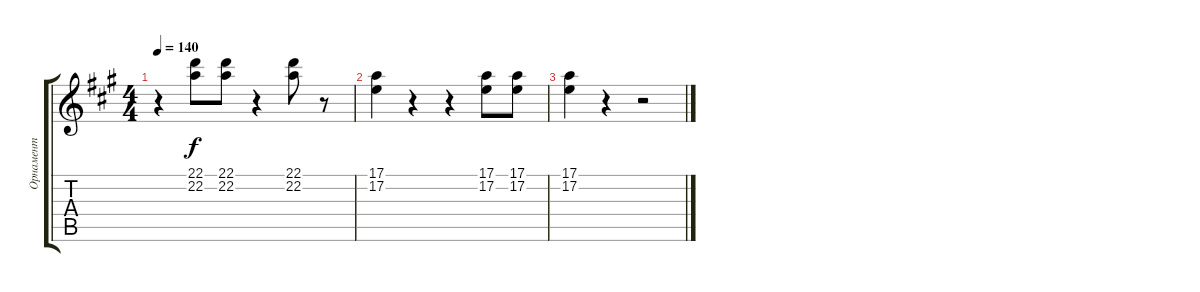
\track ("Орнамент" "Орнамент") {instrument acousticgrandpiano}
\staff {score tabs}
\tuning (E4 B3 G3 D3 A2 E2) {hide}
\ts (4 4)
\tempo 140
\clef g2
\ks a
r.4{dy f} (22.1 22.2).8 (22.1 22.2).8 r.4 (22.1 22.2).8 r.8 |
(17.1 17.2).4 r.4 r.4 (17.1 17.2).8 (17.1 17.2).8 |
(17.1 17.2).4 r.4 r.2
